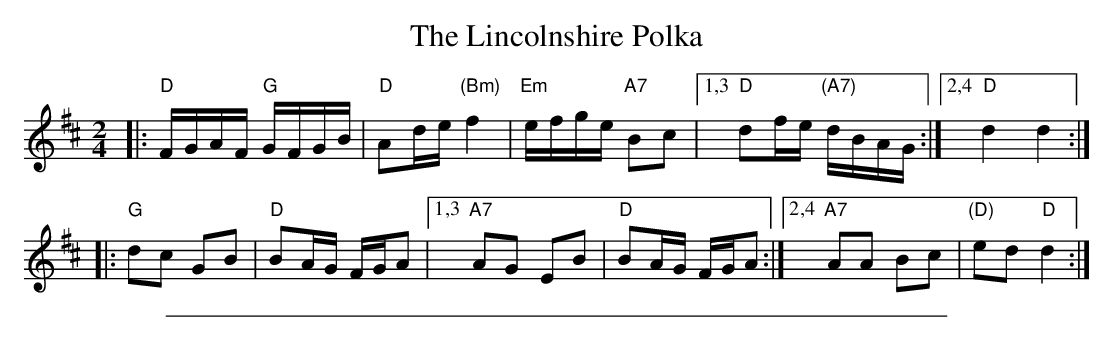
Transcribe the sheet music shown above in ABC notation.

X:1
T: The Lincolnshire Polka
M: 2/4
L: 1/16
K: D
|: "D"FGAF "G"GFGB | "D"A2de "(Bm)"f4 \
| "Em"efge "A7"B2c2 |1,3 "D"d2fe "(A7)"dBAG :|2,4 "D"d4 d4 :|
|: "G"d2c2 G2B2 | "D"B2AG FGA2 \
|1,3 "A7"A2G2 E2B2 | "D"B2AG FGA2 \
:|2,4 "A7"A2A2 B2c2 | "(D)"e2d2 "D"d4 :|
